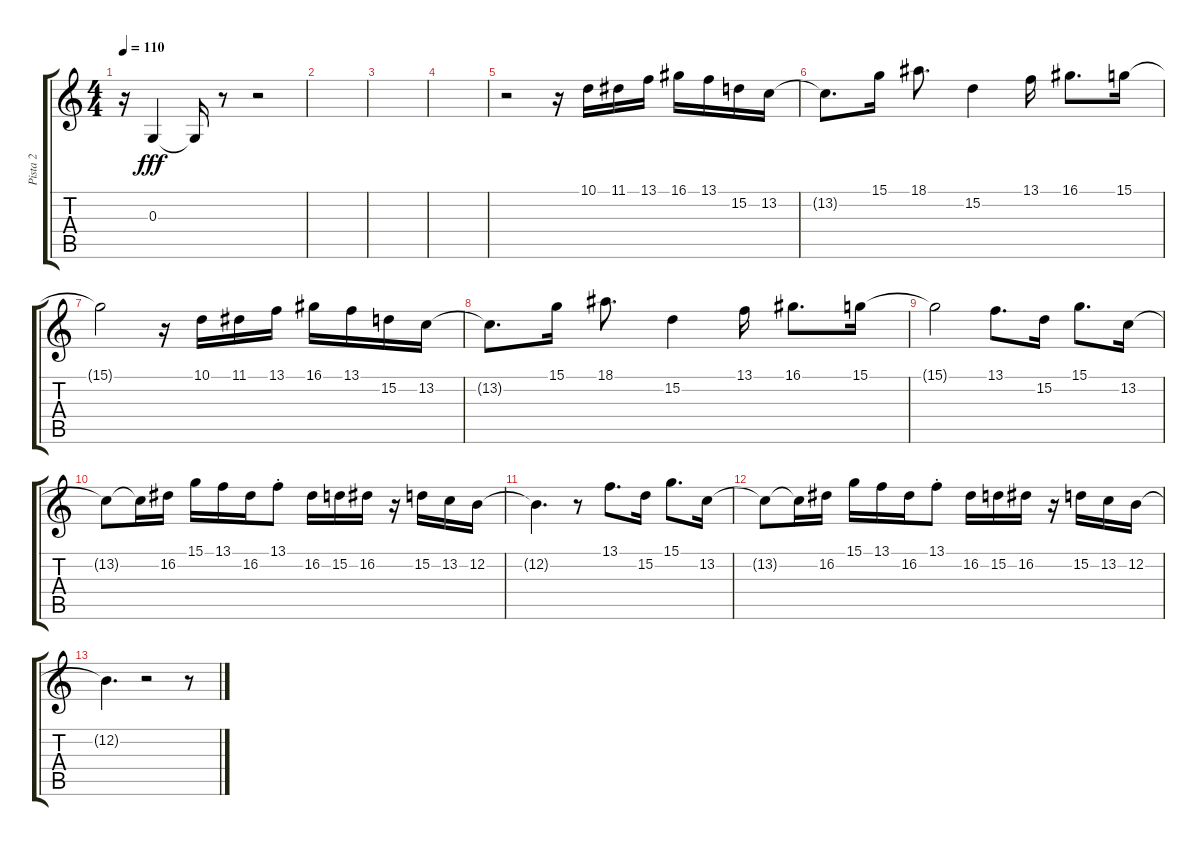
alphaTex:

\track ("Pista 2" "Pista 2") {instrument trumpet}
\staff {score tabs}
\tuning (E4 B3 G3 D3 A2 E2) {hide}
\ts (4 4)
\tempo 110
\clef g2
\ks c
r.16{dy fff} 0.3.4 0.3{t}.16 r.8 r.2 |
|
|
|
r.2 r.16 10.1.16 11.1.16 13.1.16 16.1.16 13.1.16 15.2.16 13.2.16 |
13.2{t}.8{d} 15.1.16 18.1.8{d} 15.2.4 13.1.16 16.1.8{d} 15.1.16 |
15.1{t}.2 r.16 10.1.16 11.1.16 13.1.16 16.1.16 13.1.16 15.2.16 13.2.16 |
13.2{t}.8{d} 15.1.16 18.1.8{d} 15.2.4 13.1.16 16.1.8{d} 15.1.16 |
15.1{t}.2 13.1.8{d} 15.2.16 15.1.8{d} 13.2.16 |
13.2{t}.8 13.2{t}.16 16.2.16 15.1.16 13.1.16 16.2.16 13.1{st}.8 16.2.16 15.2.16 16.2.16 r.16 15.2.16 13.2.16 12.2.16 |
12.2{t}.4{d} r.8 13.1.8{d} 15.2.16 15.1.8{d} 13.2.16 |
13.2{t}.8 13.2{t}.16 16.2.16 15.1.16 13.1.16 16.2.16 13.1{st}.8 16.2.16 15.2.16 16.2.16 r.16 15.2.16 13.2.16 12.2.16 |
12.2{t}.4{d} r.2 r.8
